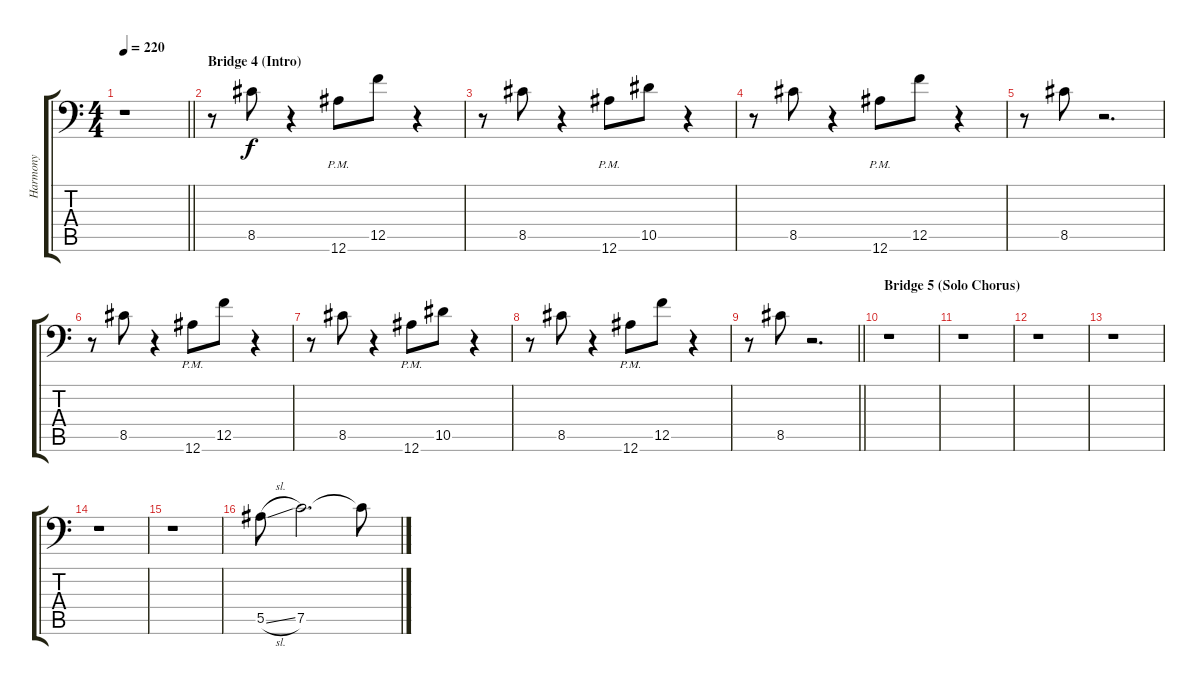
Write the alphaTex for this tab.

\track ("Harmony" "Harmony") {instrument distortionguitar}
\staff {score tabs}
\tuning (C4 G3 Eb3 Bb2 F2 Bb1) {hide}
\ts (4 4)
\tempo 220
\clef f4
\barLineRight lightlight
\ks c
r.1{dy f} |
\section ("" "Bridge 4 (Intro)")
r.8{volume 12 instrument distortionguitar} 8.5.8 r.4 12.6{pm}.8 12.5.8 r.4 |
r.8 8.5.8 r.4 12.6{pm}.8 10.5.8 r.4 |
r.8 8.5.8 r.4 12.6{pm}.8 12.5.8 r.4 |
r.8 8.5.8 r.2{d} |
r.8 8.5.8 r.4 12.6{pm}.8 12.5.8 r.4 |
r.8 8.5.8 r.4 12.6{pm}.8 10.5.8 r.4 |
r.8 8.5.8 r.4 12.6{pm}.8 12.5.8 r.4 |
\barLineRight lightlight
r.8 8.5.8 r.2{d} |
\section ("" "Bridge 5 (Solo Chorus)")
r.1 |
r.1 |
r.1 |
r.1 |
r.1 |
r.1 |
5.5{sl}.8 7.5.2{d} 7.5{t}.8
